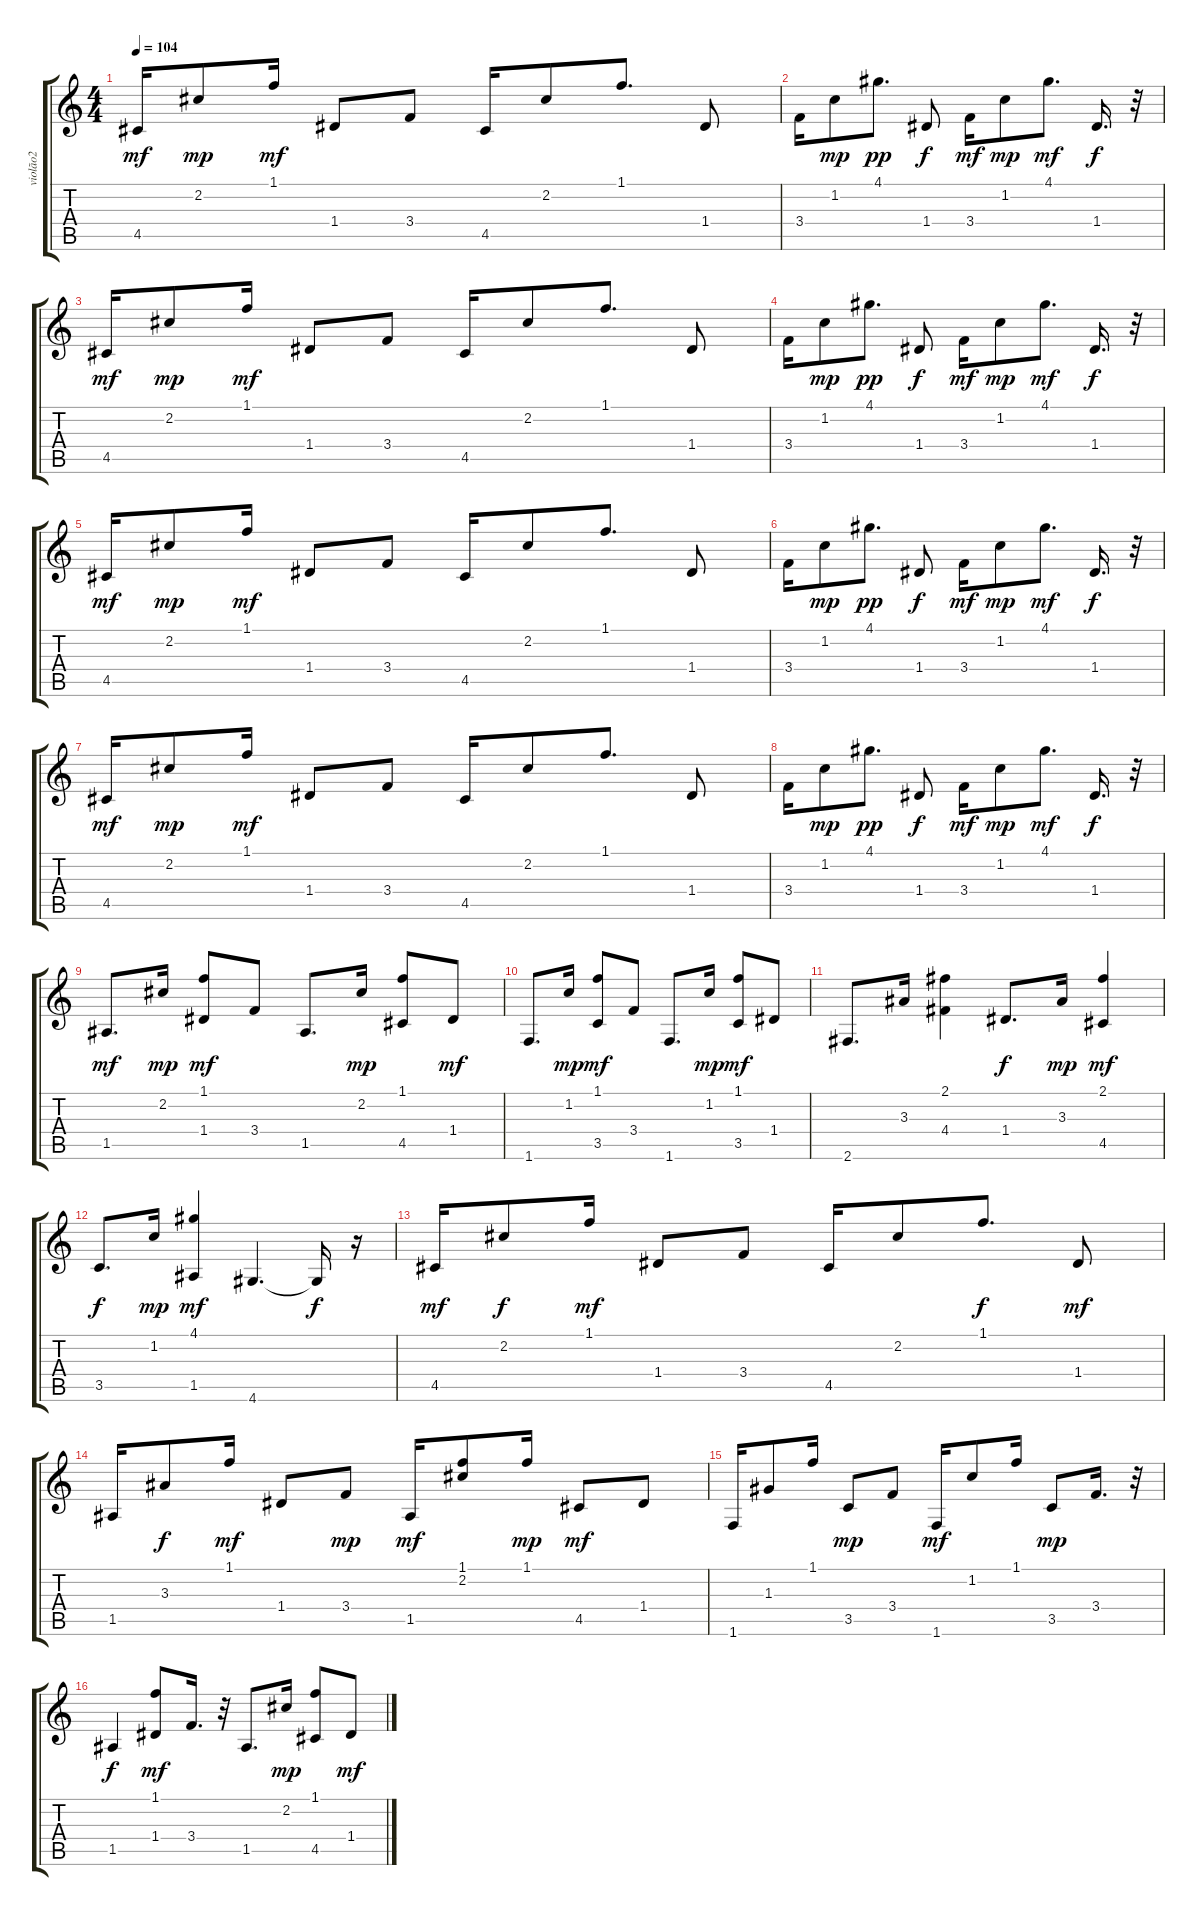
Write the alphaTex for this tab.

\track ("violão2" "violão2") {instrument acousticguitarsteel}
\staff {score tabs}
\tuning (E4 B3 G3 D3 A2 E2) {hide}
\ts (4 4)
\tempo 104
\clef g2
\ks c
4.5.16{dy mf} 2.2.8{dy mp} 1.1.16{dy mf} 1.4.8 3.4.8 4.5.16 2.2.8 1.1.8{d} 1.4.8 |
3.4.16 1.2.8{dy mp} 4.1.8{d dy pp} 1.4.8{dy f} 3.4.16{dy mf} 1.2.8{dy mp} 4.1.8{d dy mf} 1.4.16{d dy f} r.32 |
4.5.16{dy mf} 2.2.8{dy mp} 1.1.16{dy mf} 1.4.8 3.4.8 4.5.16 2.2.8 1.1.8{d} 1.4.8 |
3.4.16 1.2.8{dy mp} 4.1.8{d dy pp} 1.4.8{dy f} 3.4.16{dy mf} 1.2.8{dy mp} 4.1.8{d dy mf} 1.4.16{d dy f} r.32 |
4.5.16{dy mf} 2.2.8{dy mp} 1.1.16{dy mf} 1.4.8 3.4.8 4.5.16 2.2.8 1.1.8{d} 1.4.8 |
3.4.16 1.2.8{dy mp} 4.1.8{d dy pp} 1.4.8{dy f} 3.4.16{dy mf} 1.2.8{dy mp} 4.1.8{d dy mf} 1.4.16{d dy f} r.32 |
4.5.16{dy mf} 2.2.8{dy mp} 1.1.16{dy mf} 1.4.8 3.4.8 4.5.16 2.2.8 1.1.8{d} 1.4.8 |
3.4.16 1.2.8{dy mp} 4.1.8{d dy pp} 1.4.8{dy f} 3.4.16{dy mf} 1.2.8{dy mp} 4.1.8{d dy mf} 1.4.16{d dy f} r.32 |
1.5.8{d dy mf} 2.2.16{dy mp} (1.1 1.4).8{dy mf} 3.4.8 1.5.8{d} 2.2.16{dy mp} (1.1 4.5).8 1.4.8{dy mf} |
1.6.8{d} 1.2.16{dy mp} (1.1 3.5).8{dy mf} 3.4.8 1.6.8{d} 1.2.16{dy mp} (1.1 3.5).8{dy mf} 1.4.8 |
2.6.8{d} 3.3.16 (2.1 4.4).4 1.4.8{d dy f} 3.3.16{dy mp} (2.1 4.5).4{dy mf} |
3.5.8{d dy f} 1.2.16{dy mp} (4.1 1.5).4{dy mf} 4.6.4{d} 4.6{t}.16{dy f} r.16 |
4.5.16{dy mf} 2.2.8{dy f} 1.1.16{dy mf} 1.4.8 3.4.8 4.5.16 2.2.8 1.1.8{d dy f} 1.4.8{dy mf} |
1.5.16 3.3.8{dy f} 1.1.16{dy mf} 1.4.8 3.4.8{dy mp} 1.5.16{dy mf} (1.1 2.2).8 1.1.16{dy mp} 4.5.8{dy mf} 1.4.8 |
1.6.16 1.3.8 1.1.16 3.5.8{dy mp} 3.4.8 1.6.16{dy mf} 1.2.8 1.1.16 3.5.8{dy mp} 3.4.16{d} r.32 |
1.5.4{dy f} (1.1 1.4).8{dy mf} 3.4.16{d} r.32 1.5.8{d} 2.2.16{dy mp} (1.1 4.5).8 1.4.8{dy mf}
